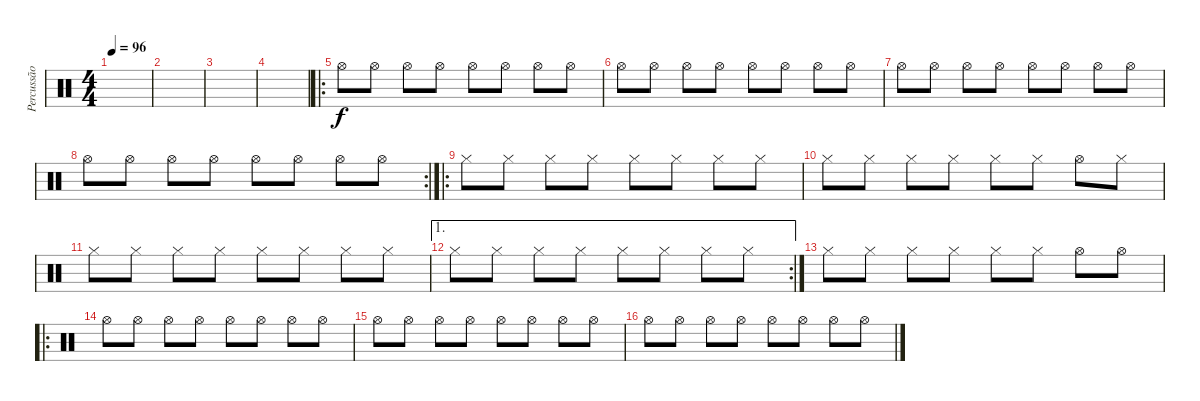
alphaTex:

\track ("Percussão" "Percussão") {instrument percussion}
\staff {score}
\articulation defaults
\ts (4 4)
\tempo 96
\clef neutral
\ks c
|
|
|
|
\ro "Hi-Hat (open)".8 "Hi-Hat (open)".8 "Hi-Hat (open)".8 "Hi-Hat (open)".8 "Hi-Hat (open)".8 "Hi-Hat (open)".8 "Hi-Hat (open)".8 "Hi-Hat (open)".8
|
"Hi-Hat (open)".8 "Hi-Hat (open)".8 "Hi-Hat (open)".8 "Hi-Hat (open)".8 "Hi-Hat (open)".8 "Hi-Hat (open)".8 "Hi-Hat (open)".8 "Hi-Hat (open)".8 |
"Hi-Hat (open)".8 "Hi-Hat (open)".8 "Hi-Hat (open)".8 "Hi-Hat (open)".8 "Hi-Hat (open)".8 "Hi-Hat (open)".8 "Hi-Hat (open)".8 "Hi-Hat (open)".8 |
\rc 2 "Hi-Hat (open)".8 "Hi-Hat (open)".8 "Hi-Hat (open)".8 "Hi-Hat (open)".8 "Hi-Hat (open)".8 "Hi-Hat (open)".8 "Hi-Hat (open)".8 "Hi-Hat (open)".8
|
\ro "Hi-Hat (closed)".8 "Hi-Hat (closed)".8 "Hi-Hat (closed)".8 "Hi-Hat (closed)".8 "Hi-Hat (closed)".8 "Hi-Hat (closed)".8 "Hi-Hat (closed)".8 "Hi-Hat (closed)".8
|
"Hi-Hat (closed)".8 "Hi-Hat (closed)".8 "Hi-Hat (closed)".8 "Hi-Hat (closed)".8 "Hi-Hat (closed)".8 "Hi-Hat (closed)".8 "Hi-Hat (open)".8 "Hi-Hat (closed)".8 |
"Hi-Hat (closed)".8 "Hi-Hat (closed)".8 "Hi-Hat (closed)".8 "Hi-Hat (closed)".8 "Hi-Hat (closed)".8 "Hi-Hat (closed)".8 "Hi-Hat (closed)".8 "Hi-Hat (closed)".8 |
\ae 1
\rc 2 "Hi-Hat (closed)".8 "Hi-Hat (closed)".8 "Hi-Hat (closed)".8 "Hi-Hat (closed)".8 "Hi-Hat (closed)".8 "Hi-Hat (closed)".8 "Hi-Hat (closed)".8 "Hi-Hat (closed)".8
|
"Hi-Hat (closed)".8 "Hi-Hat (closed)".8 "Hi-Hat (closed)".8 "Hi-Hat (closed)".8 "Hi-Hat (closed)".8 "Hi-Hat (closed)".8 "Hi-Hat (open)".8 "Hi-Hat (open)".8 |
\ro "Hi-Hat (open)".8 "Hi-Hat (open)".8 "Hi-Hat (open)".8 "Hi-Hat (open)".8 "Hi-Hat (open)".8 "Hi-Hat (open)".8 "Hi-Hat (open)".8 "Hi-Hat (open)".8
|
"Hi-Hat (open)".8 "Hi-Hat (open)".8 "Hi-Hat (open)".8 "Hi-Hat (open)".8 "Hi-Hat (open)".8 "Hi-Hat (open)".8 "Hi-Hat (open)".8 "Hi-Hat (open)".8 |
"Hi-Hat (open)".8 "Hi-Hat (open)".8 "Hi-Hat (open)".8 "Hi-Hat (open)".8 "Hi-Hat (open)".8 "Hi-Hat (open)".8 "Hi-Hat (open)".8 "Hi-Hat (open)".8
